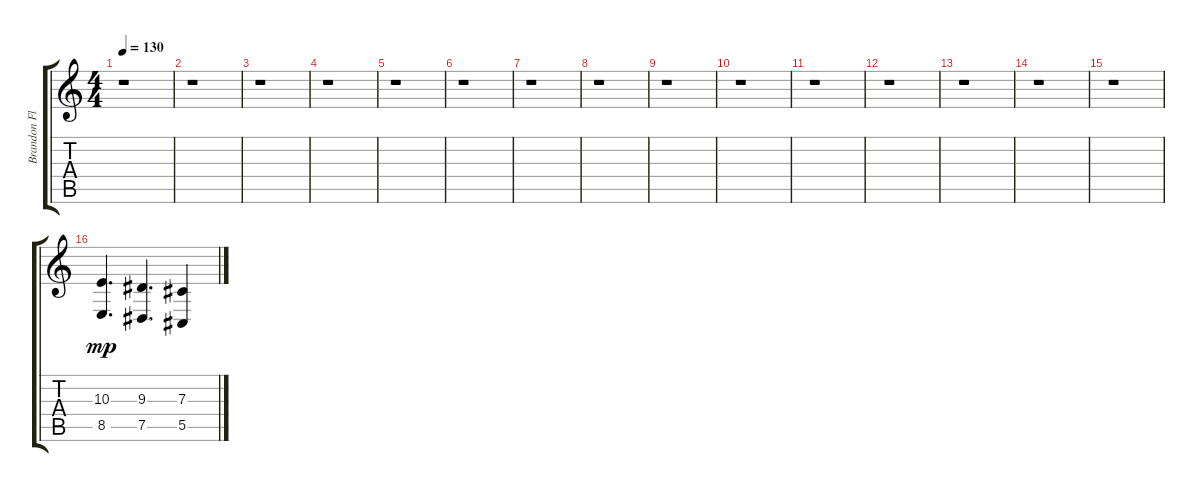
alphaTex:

\track ("Brandon Flowers (Synth 3)" "Brandon Fl") {instrument pad7halo}
\staff {score tabs}
\tuning (Eb4 Bb3 Gb3 Db3 Ab2 Eb2) {hide}
\ts (4 4)
\tempo 130
\clef g2
\ks c
r.1{dy f} |
r.1 |
r.1 |
r.1 |
r.1 |
r.1 |
r.1 |
r.1 |
r.1 |
r.1 |
r.1 |
r.1 |
r.1 |
r.1 |
r.1 |
(10.3 8.5).4{d dy mp} (9.3 7.5).4{d} (7.3 5.5).4
